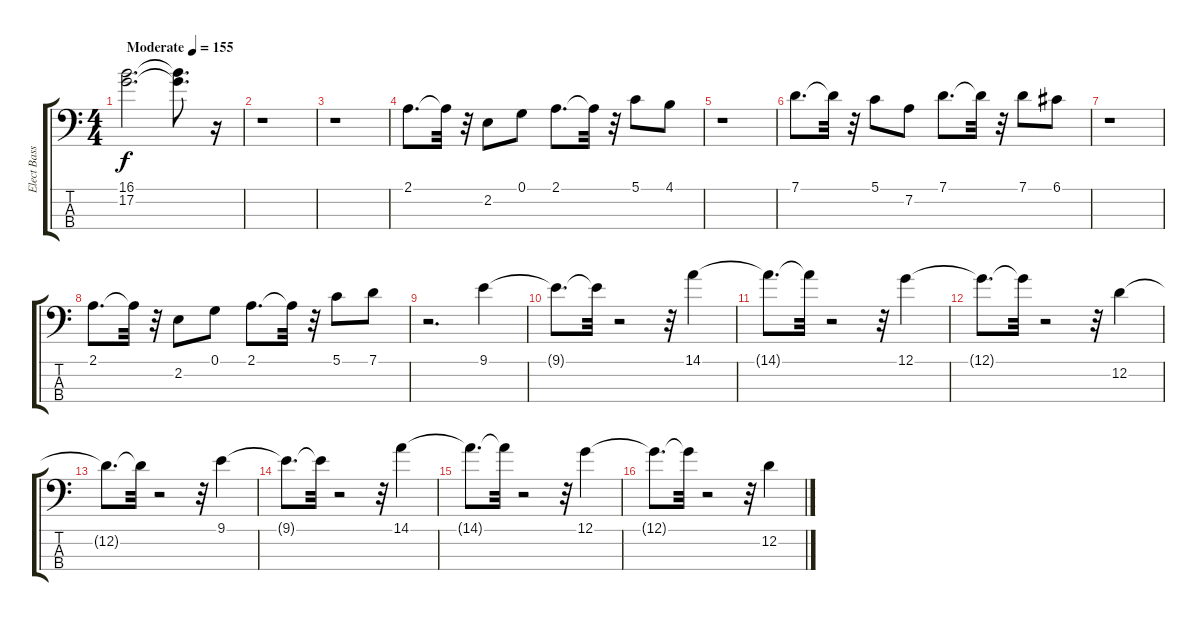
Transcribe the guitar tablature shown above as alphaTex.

\track ("Elect Bass" "Elect Bass") {instrument electricbasspick}
\staff {score tabs}
\tuning (G2 D2 A1 E1) {hide}
\ts (4 4)
\tempo (155 "Moderate")
\clef f4
\ks c
(16.1 17.2).2{d dy f instrument electricbasspick} (16.1{t} 17.2{t}).8{d} r.16 |
r.1 |
r.1 |
2.1.8{d} 2.1{t}.32 r.32 2.2.8 0.1.8 2.1.8{d} 2.1{t}.32 r.32 5.1.8 4.1.8 |
r.1 |
7.1.8{d} 7.1{t}.32 r.32 5.1.8 7.2.8 7.1.8{d} 7.1{t}.32 r.32 7.1.8 6.1.8 |
r.1 |
2.1.8{d} 2.1{t}.32 r.32 2.2.8 0.1.8 2.1.8{d} 2.1{t}.32 r.32 5.1.8 7.1.8 |
r.2{d} 9.1.4 |
9.1{t}.8{d} 9.1{t}.32 r.2 r.32 14.1.4{volume 16} |
14.1{t}.8{d} 14.1{t}.32 r.2 r.32 12.1.4{volume 16} |
12.1{t}.8{d} 12.1{t}.32 r.2 r.32 12.2.4{volume 16} |
12.2{t}.8{d} 12.2{t}.32 r.2 r.32 9.1.4{volume 16} |
9.1{t}.8{d} 9.1{t}.32 r.2 r.32 14.1.4{volume 16} |
14.1{t}.8{d} 14.1{t}.32 r.2 r.32 12.1.4{volume 16} |
12.1{t}.8{d} 12.1{t}.32 r.2 r.32 12.2.4{volume 16}
